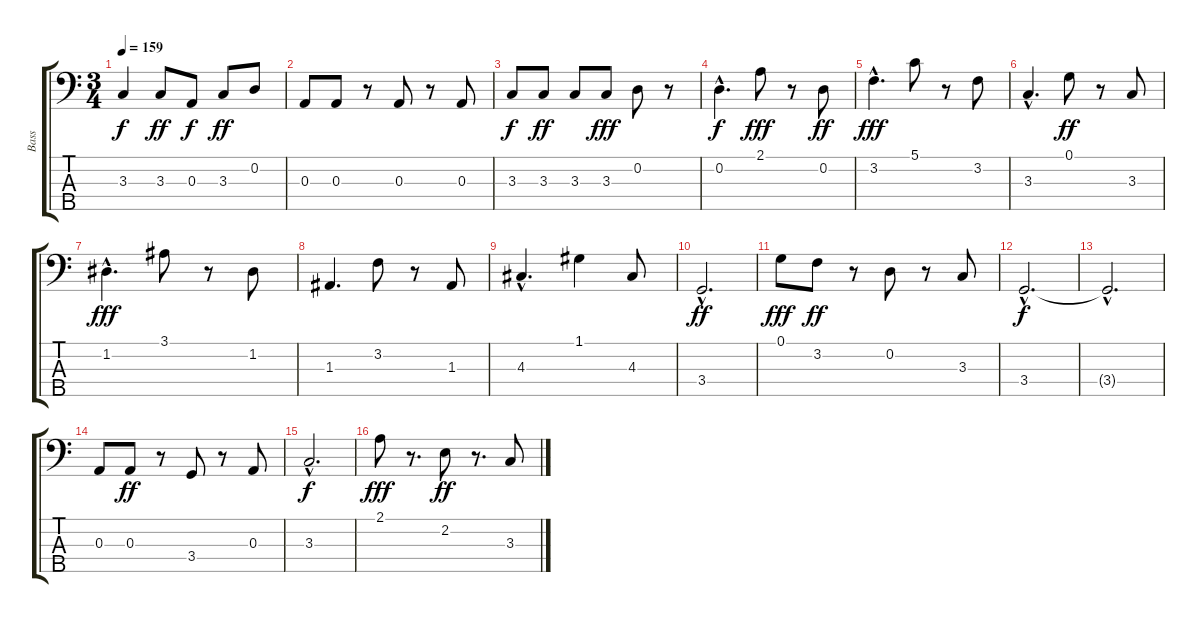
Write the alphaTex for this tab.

\track ("Bass" "Bass") {instrument electricbassfinger}
\staff {score tabs}
\tuning (G2 D2 A1 E1 B0) {hide}
\ts (3 4)
\tempo 159
\clef f4
\ks c
3.3.4{dy f} 3.3.8{dy ff} 0.3.8{dy f} 3.3.8{dy ff} 0.2.8 |
0.3.8 0.3.8 r.8 0.3.8 r.8 0.3.8 |
3.3.8{dy f} 3.3.8{dy ff} 3.3.8 3.3.8{dy fff} 0.2.8 r.8 |
0.2{hac}.4{d dy f} 2.1.8{dy fff} r.8 0.2.8{dy ff} |
3.2{hac}.4{d dy fff} 5.1.8 r.8 3.2.8 |
3.3{hac}.4{d} 0.1.8{dy ff} r.8 3.3.8 |
1.2{hac}.4{d dy fff} 3.1.8 r.8 1.2.8 |
1.3.4{d} 3.2.8 r.8 1.3.8 |
4.3{hac}.4{d} 1.1.4 4.3.8 |
3.4{hac}.2{d dy ff} |
0.1.8{dy fff} 3.2.8{dy ff} r.8 0.2.8 r.8 3.3.8 |
3.4{hac}.2{d dy f} |
3.4{hac t}.2{d} |
0.3.8 0.3.8{dy ff} r.8 3.4.8 r.8 0.3.8 |
3.3{hac}.2{d dy f} |
2.1.8{dy fff} r.8{d} 2.2.8{dy ff} r.8{d} 3.3.8
